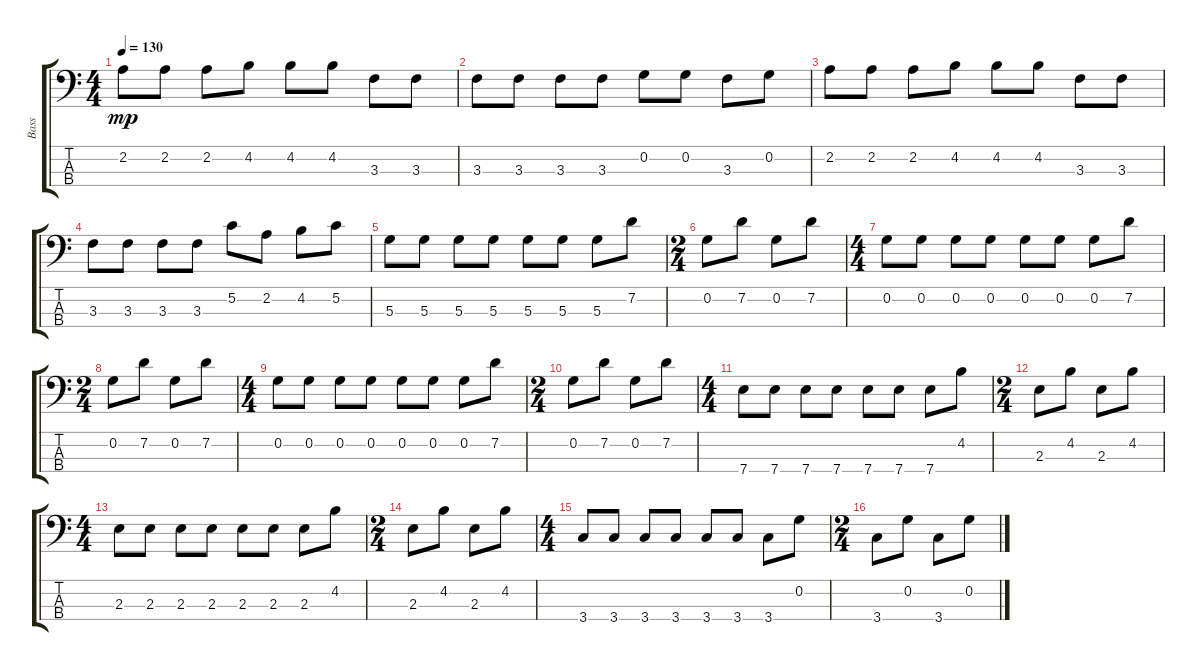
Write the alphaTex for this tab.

\track ("Bass" "Bass") {instrument electricbassfinger}
\staff {score tabs}
\tuning (C-1 G2 D2 A1) {hide}
\ts (4 4)
\tempo 130
\clef f4
\ks c
2.2.8{dy mp} 2.2.8 2.2.8 4.2.8 4.2.8 4.2.8 3.3.8 3.3.8 |
3.3.8 3.3.8 3.3.8 3.3.8 0.2.8 0.2.8 3.3.8 0.2.8 |
2.2.8 2.2.8 2.2.8 4.2.8 4.2.8 4.2.8 3.3.8 3.3.8 |
3.3.8 3.3.8 3.3.8 3.3.8 5.2.8 2.2.8 4.2.8 5.2.8 |
5.3.8 5.3.8 5.3.8 5.3.8 5.3.8 5.3.8 5.3.8 7.2.8 |
\ts (2 4)
0.2.8 7.2.8 0.2.8 7.2.8 |
\ts (4 4)
0.2.8 0.2.8 0.2.8 0.2.8 0.2.8 0.2.8 0.2.8 7.2.8 |
\ts (2 4)
0.2.8 7.2.8 0.2.8 7.2.8 |
\ts (4 4)
0.2.8 0.2.8 0.2.8 0.2.8 0.2.8 0.2.8 0.2.8 7.2.8 |
\ts (2 4)
0.2.8 7.2.8 0.2.8 7.2.8 |
\ts (4 4)
7.4.8 7.4.8 7.4.8 7.4.8 7.4.8 7.4.8 7.4.8 4.2.8 |
\ts (2 4)
2.3.8 4.2.8 2.3.8 4.2.8 |
\ts (4 4)
2.3.8 2.3.8 2.3.8 2.3.8 2.3.8 2.3.8 2.3.8 4.2.8 |
\ts (2 4)
2.3.8 4.2.8 2.3.8 4.2.8 |
\ts (4 4)
3.4.8 3.4.8 3.4.8 3.4.8 3.4.8 3.4.8 3.4.8 0.2.8 |
\ts (2 4)
3.4.8 0.2.8 3.4.8 0.2.8
